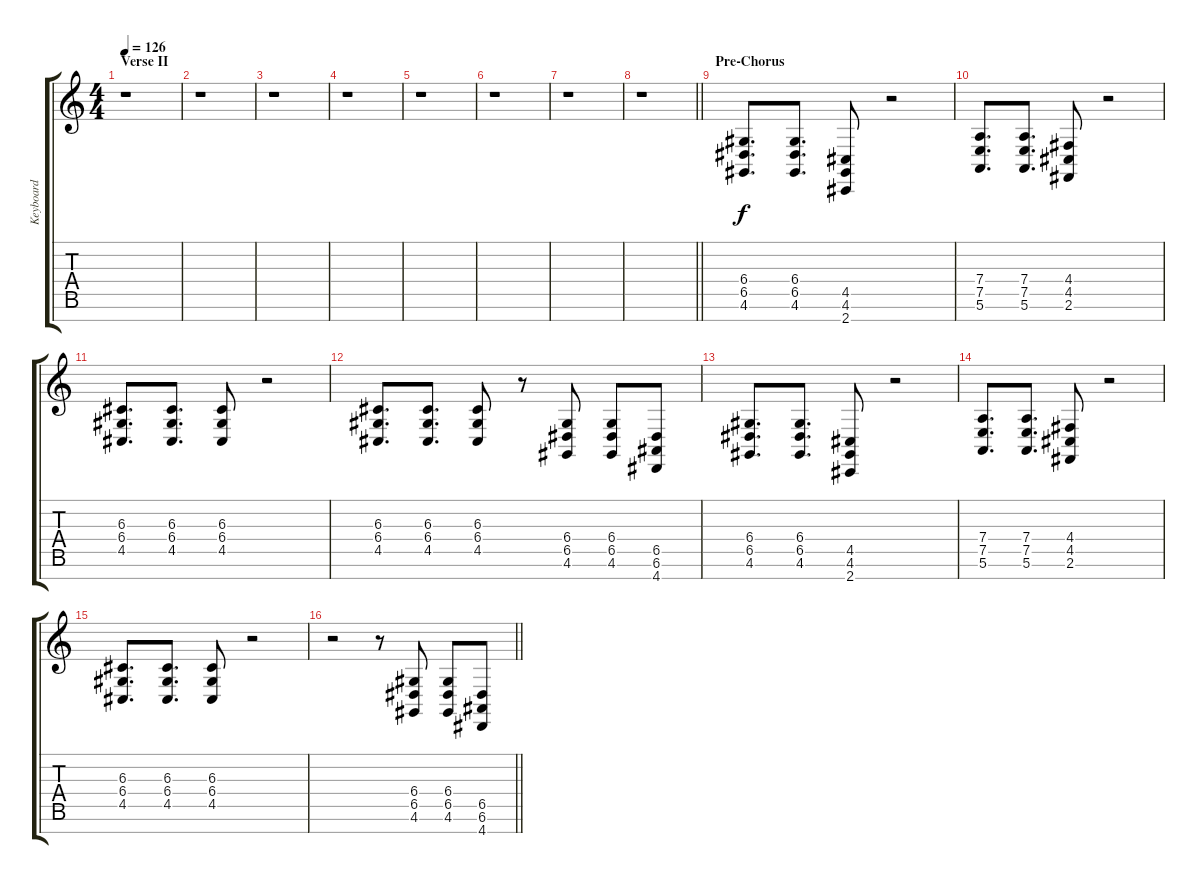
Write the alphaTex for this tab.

\track ("Keyboard" "Keyboard") {instrument acousticgrandpiano}
\staff {score tabs}
\tuning (E4 B3 G3 D3 A2 E2 B1) {hide}
\ts (4 4)
\section ("" "Verse II")
\tempo 126
\clef g2
\ks c
r.1{dy f} |
r.1 |
r.1 |
r.1 |
r.1 |
r.1 |
r.1 |
\barLineRight lightlight
r.1 |
\section ("" "Pre-Chorus")
(6.4 6.5 4.6).8{d} (6.4 6.5 4.6).8{d} (4.5 4.6 2.7).8 r.2 |
(7.4 7.5 5.6).8{d} (7.4 7.5 5.6).8{d} (4.4 4.5 2.6).8 r.2 |
(6.3 6.4 4.5).8{d} (6.3 6.4 4.5).8{d} (6.3 6.4 4.5).8 r.2 |
(6.3 6.4 4.5).8{d} (6.3 6.4 4.5).8{d} (6.3 6.4 4.5).8 r.8 (6.4 6.5 4.6).8 (6.4 6.5 4.6).8 (6.5 6.6 4.7).8 |
(6.4 6.5 4.6).8{d} (6.4 6.5 4.6).8{d} (4.5 4.6 2.7).8 r.2 |
(7.4 7.5 5.6).8{d} (7.4 7.5 5.6).8{d} (4.4 4.5 2.6).8 r.2 |
(6.3 6.4 4.5).8{d} (6.3 6.4 4.5).8{d} (6.3 6.4 4.5).8 r.2 |
\barLineRight lightlight
r.2 r.8 (6.4 6.5 4.6).8 (6.4 6.5 4.6).8 (6.5 6.6 4.7).8
